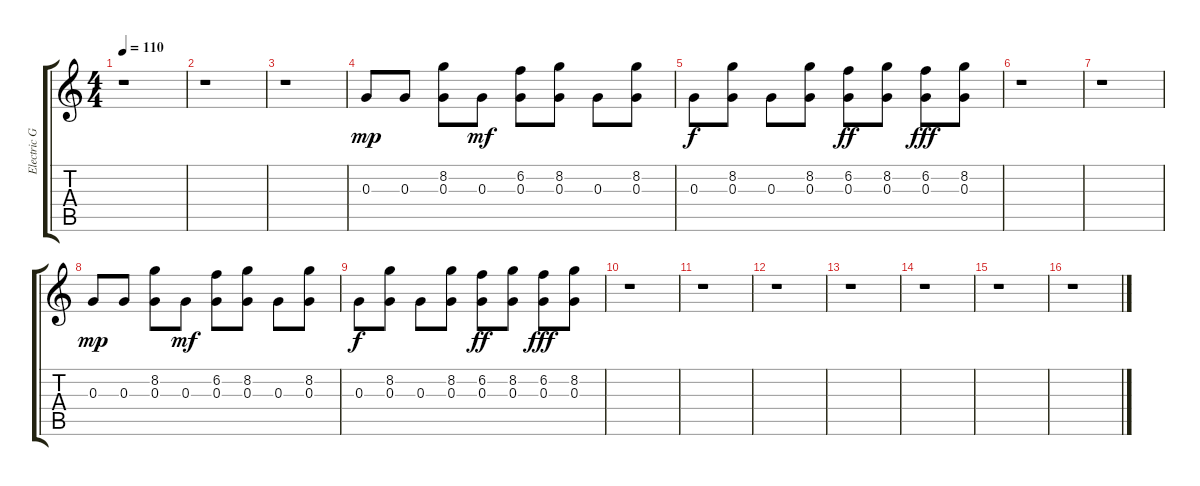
\track ("Electric Guitar" "Electric G") {instrument electricguitarclean}
\staff {score tabs}
\tuning (E4 B3 G3 D3 A2 E2) {hide}
\ts (4 4)
\tempo 110
\clef g2
\ks c
r.1{dy fff} |
r.1 |
r.1 |
0.3.8{dy mp} 0.3.8 (8.2 0.3).8 0.3.8{dy mf} (6.2 0.3).8 (8.2 0.3).8 0.3.8 (8.2 0.3).8 |
0.3.8{dy f} (8.2 0.3).8 0.3.8 (8.2 0.3).8 (6.2 0.3).8{dy ff} (8.2 0.3).8 (6.2 0.3).8{dy fff} (8.2 0.3).8 |
r.1 |
r.1 |
0.3.8{dy mp} 0.3.8 (8.2 0.3).8 0.3.8{dy mf} (6.2 0.3).8 (8.2 0.3).8 0.3.8 (8.2 0.3).8 |
0.3.8{dy f} (8.2 0.3).8 0.3.8 (8.2 0.3).8 (6.2 0.3).8{dy ff} (8.2 0.3).8 (6.2 0.3).8{dy fff} (8.2 0.3).8 |
r.1 |
r.1 |
r.1 |
r.1 |
r.1 |
r.1 |
r.1
